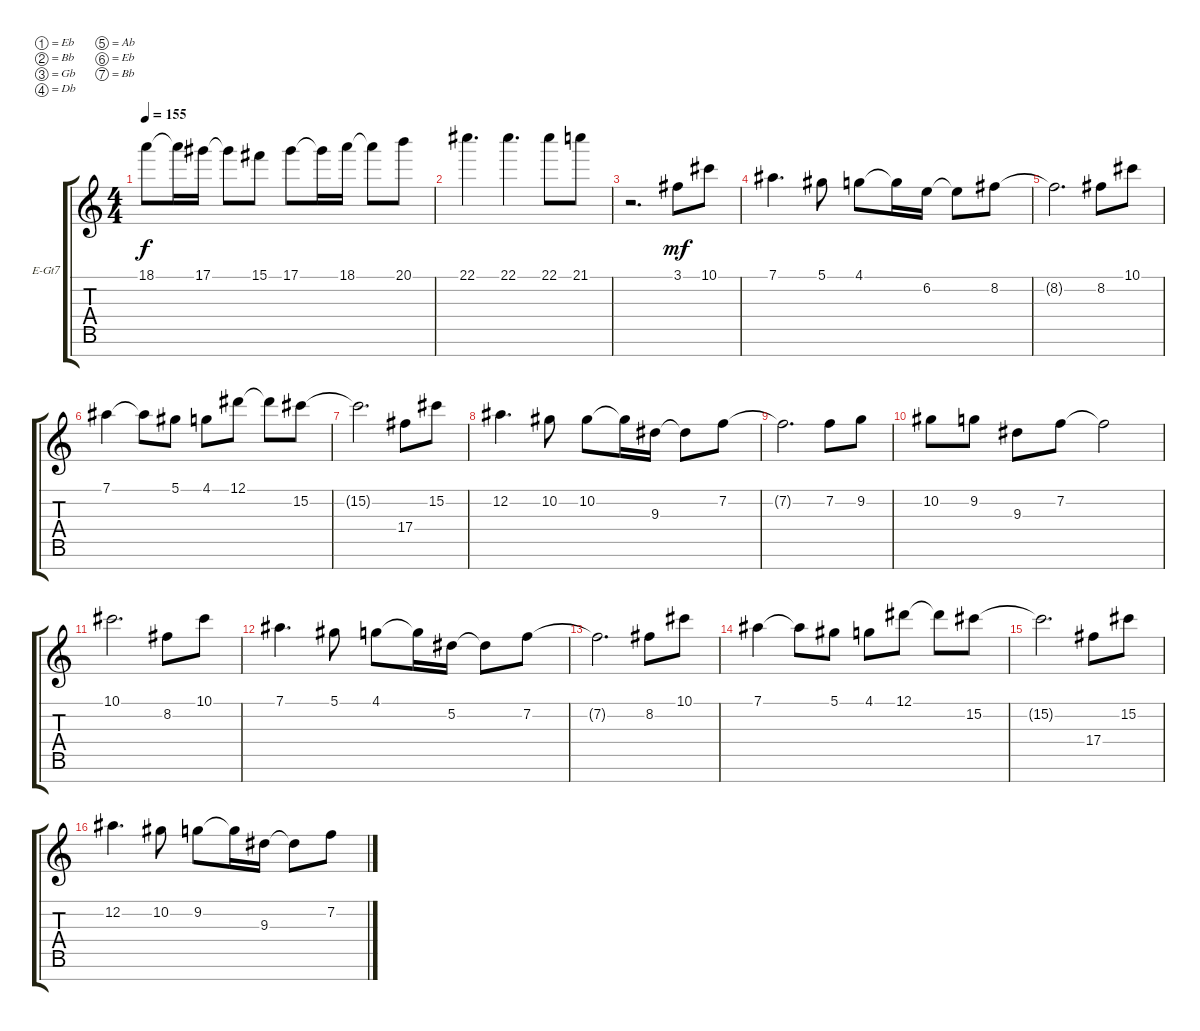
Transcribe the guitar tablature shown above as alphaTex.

\defaultSystemsLayout 4
\bracketExtendMode groupsimilarinstruments
\firstSystemTrackNameOrientation horizontal
\otherSystemsTrackNameOrientation horizontal
\track ("Electric Guitar" "E-Gt7") {instrument distortionguitar}
\staff {score tabs}
\tuning (Eb4 Bb3 Gb3 Db3 Ab2 Eb2 Bb1)
\ts (4 4)
\tempo 155
\clef g2
\scale
0.333333
\ks c
18.1.8{dy f} 18.1{t}.16 17.1.16 17.1{t}.8 15.1.8 17.1.8 17.1{t}.16 18.1.16 18.1{t}.8 20.1.8 |
\scale
0.333333 22.1.4{d} 22.1.4{d} 22.1.8 21.1.8 |
\scale
0.333333 r.2{d} 3.1.8{dy mf} 10.1.8 |
\scale
0.333333 7.1.4{d} 5.1.8 4.1.8 4.1{t}.16 6.2.16 6.2{t}.8 8.2.8 |
\scale
0.333333 8.2{t}.2{d} 8.2.8 10.1.8 |
\scale
0.333333 7.1.4 7.1{t}.8 5.1.8 4.1.8 12.1.8 12.1{t}.8 15.2.8 |
\scale
0.333333 15.2{t}.2{d} 17.4.8 15.2.8 |
\scale
0.333333 12.2.4{d} 10.2.8 10.2.8 10.2{t}.16 9.3.16 9.3{t}.8 7.2.8 |
\scale
0.333333 7.2{t}.2{d} 7.2.8 9.2.8 |
\scale
0.333333 10.2.8 9.2.8 9.3.8 7.2.8 7.2{t}.2 |
\scale
0.333333 10.1.2{d} 8.2.8 10.1.8 |
\scale
0.333333 7.1.4{d} 5.1.8 4.1.8 4.1{t}.16 5.2.16 5.2{t}.8 7.2.8 |
\scale
0.333333 7.2{t}.2{d} 8.2.8 10.1.8 |
\scale
0.333333 7.1.4 7.1{t}.8 5.1.8 4.1.8 12.1.8 12.1{t}.8 15.2.8 |
\scale
0.333333 15.2{t}.2{d} 17.4.8 15.2.8 |
\scale
0.333333 12.2.4{d} 10.2.8 9.2.8 9.2{t}.16 9.3.16 9.3{t}.8 7.2.8
